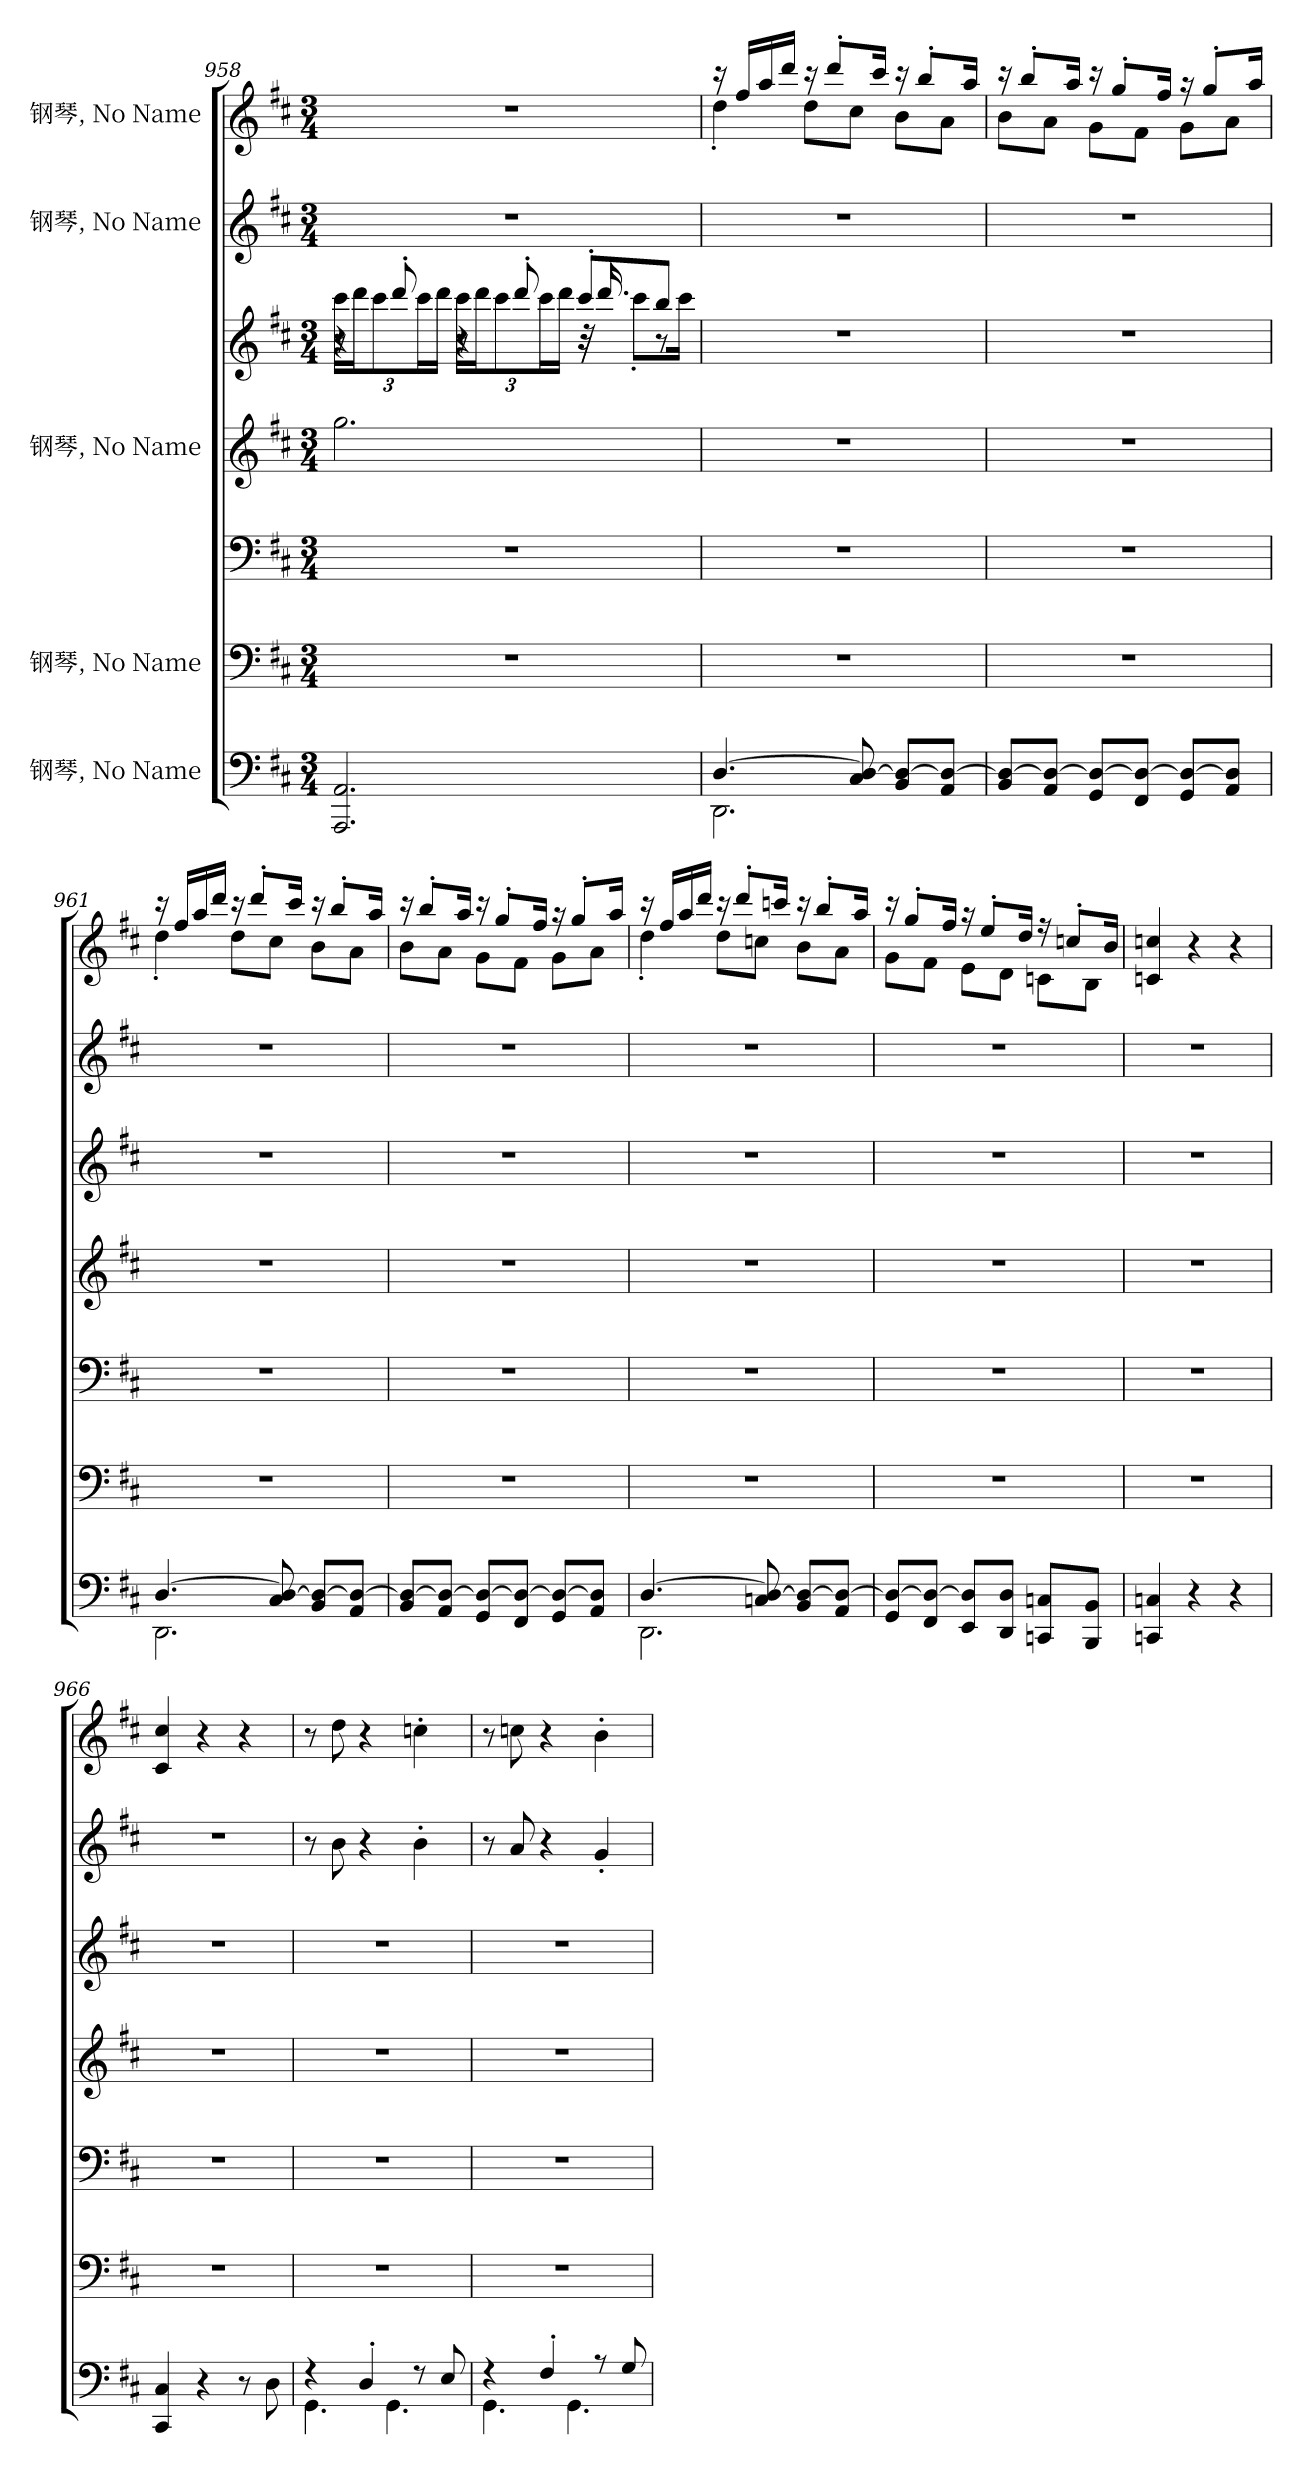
**kern	**kern	**kern	**kern	**kern	**kern	**kern
*part5	*part4	*part4	*part3	*part3	*part2	*part1
*staff7	*staff6	*staff5	*staff4	*staff3	*staff2	*staff1
*I"钢琴, No Name	*I"钢琴, No Name	*	*I"钢琴, No Name	*	*I"钢琴, No Name	*I"钢琴, No Name
*clefF4	*clefF4	*clefF4	*clefG2	*clefG2	*clefG2	*clefG2
*k[f#c#]	*k[f#c#]	*k[f#c#]	*k[f#c#]	*k[f#c#]	*k[f#c#]	*k[f#c#]
*M3/4	*M3/4	*M3/4	*M3/4	*M3/4	*M3/4	*M3/4
=958	=958	=958	=958	=958	=958	=958
*	*	*	*	*^	*	*
*	*	*	*	*	*Xbrackettup	*	*
*	*	*	*	*	*^	*	*
2.AAA/ 2.AA/	2.r	2.r	2.gg\	4r	24ccc#\LL	8r	2.r	2.r
.	.	.	.	.	24ddd\J	.	.	.
.	.	.	.	.	12ccc#\	.	.	.
.	.	.	.	.	.	8ddd'/	.	.
.	.	.	.	.	24ccc#\L	.	.	.
.	.	.	.	.	24ddd\JJ	.	.	.
.	.	.	.	4r	24ccc#\LL	8r	.	.
.	.	.	.	.	24ddd\J	.	.	.
.	.	.	.	.	12ccc#\	.	.	.
.	.	.	.	.	.	8ddd'/	.	.
.	.	.	.	.	24ccc#\L	.	.	.
.	.	.	.	.	24ddd\JJ	.	.	.
.	.	.	.	32r	16r	8ccc#'/L	.	.
.	.	.	.	16.ddd/	.	.	.	.
.	.	.	.	.	8ccc#'\L	.	.	.
.	.	.	.	8r	.	8bb/J	.	.
.	.	.	.	.	16ccc#\Jk	.	.	.
*	*	*	*	*v	*v	*v	*	*
!!LO:PB:g=z
=959	=959	=959	=959	=959	=959	=959
*^	*	*	*	*	*	*^
[4.D/	2.DD\	2.r	2.r	2.r	2.r	2.r	16r	4dd'\
.	.	.	.	.	.	.	16ff#/LL	.
.	.	.	.	.	.	.	16aa/	.
.	.	.	.	.	.	.	16ddd/JJ	.
.	.	.	.	.	.	.	16r	8dd\L
.	.	.	.	.	.	.	8ddd'/L	.
8C#/ 8D/_	.	.	.	.	.	.	.	8cc#\J
.	.	.	.	.	.	.	16ccc#/Jk	.
8BB/ 8D/_L	.	.	.	.	.	.	16r	8b\L
.	.	.	.	.	.	.	8bb'/L	.
8AA/ 8D/_J	.	.	.	.	.	.	.	8a\J
.	.	.	.	.	.	.	16aa/Jk	.
*v	*v	*	*	*	*	*	*	*
=960	=960	=960	=960	=960	=960	=960	=960
8BB/ 8D/_L	2.r	2.r	2.r	2.r	2.r	16r	8b\L
.	.	.	.	.	.	8bb'/L	.
8AA/ 8D/_J	.	.	.	.	.	.	8a\J
.	.	.	.	.	.	16aa/Jk	.
8GG/ 8D/_L	.	.	.	.	.	16r	8g\L
.	.	.	.	.	.	8gg'/L	.
8FF#/ 8D/_J	.	.	.	.	.	.	8f#\J
.	.	.	.	.	.	16ff#/Jk	.
8GG/ 8D/_L	.	.	.	.	.	16r	8g\L
.	.	.	.	.	.	8gg'/L	.
8AA/ 8D/]J	.	.	.	.	.	.	8a\J
.	.	.	.	.	.	16aa/Jk	.
=961	=961	=961	=961	=961	=961	=961	=961
*^	*	*	*	*	*	*	*
[4.D/	2.DD\	2.r	2.r	2.r	2.r	2.r	16r	4dd'\
.	.	.	.	.	.	.	16ff#/LL	.
.	.	.	.	.	.	.	16aa/	.
.	.	.	.	.	.	.	16ddd/JJ	.
.	.	.	.	.	.	.	16r	8dd\L
.	.	.	.	.	.	.	8ddd'/L	.
8C#/ 8D/_	.	.	.	.	.	.	.	8cc#\J
.	.	.	.	.	.	.	16ccc#/Jk	.
8BB/ 8D/_L	.	.	.	.	.	.	16r	8b\L
.	.	.	.	.	.	.	8bb'/L	.
8AA/ 8D/_J	.	.	.	.	.	.	.	8a\J
.	.	.	.	.	.	.	16aa/Jk	.
*v	*v	*	*	*	*	*	*	*
!!LO:PB:g=z	!!
=962	=962	=962	=962	=962	=962	=962	=962
8BB/ 8D/_L	2.r	2.r	2.r	2.r	2.r	16r	8b\L
.	.	.	.	.	.	8bb'/L	.
8AA/ 8D/_J	.	.	.	.	.	.	8a\J
.	.	.	.	.	.	16aa/Jk	.
8GG/ 8D/_L	.	.	.	.	.	16r	8g\L
.	.	.	.	.	.	8gg'/L	.
8FF#/ 8D/_J	.	.	.	.	.	.	8f#\J
.	.	.	.	.	.	16ff#/Jk	.
8GG/ 8D/_L	.	.	.	.	.	16r	8g\L
.	.	.	.	.	.	8gg'/L	.
8AA/ 8D/]J	.	.	.	.	.	.	8a\J
.	.	.	.	.	.	16aa/Jk	.
=963	=963	=963	=963	=963	=963	=963	=963
*^	*	*	*	*	*	*	*
[4.D/	2.DD\	2.r	2.r	2.r	2.r	2.r	16r	4dd'\
.	.	.	.	.	.	.	16ff#/LL	.
.	.	.	.	.	.	.	16aa/	.
.	.	.	.	.	.	.	16ddd/JJ	.
.	.	.	.	.	.	.	16r	8dd\L
.	.	.	.	.	.	.	8ddd'/L	.
8Cn/ 8D/_	.	.	.	.	.	.	.	8ccn\J
.	.	.	.	.	.	.	16cccn/Jk	.
8BB/ 8D/_L	.	.	.	.	.	.	16r	8b\L
.	.	.	.	.	.	.	8bb'/L	.
8AA/ 8D/_J	.	.	.	.	.	.	.	8a\J
.	.	.	.	.	.	.	16aa/Jk	.
*v	*v	*	*	*	*	*	*	*
=964	=964	=964	=964	=964	=964	=964	=964
8GG/ 8D/_L	2.r	2.r	2.r	2.r	2.r	16r	8g\L
.	.	.	.	.	.	8gg'/L	.
8FF#/ 8D/_J	.	.	.	.	.	.	8f#\J
.	.	.	.	.	.	16ff#/Jk	.
8EE/ 8D/]L	.	.	.	.	.	16r	8e\L
.	.	.	.	.	.	8ee'/L	.
8DD/ 8D/J	.	.	.	.	.	.	8d\J
.	.	.	.	.	.	16dd/Jk	.
8CCn/ 8Cn/L	.	.	.	.	.	16r	8cn\L
.	.	.	.	.	.	8ccn'/L	.
8BBB/ 8BB/J	.	.	.	.	.	.	8B\J
*	*	*	*	*	*	*MM149	*
.	.	.	.	.	.	16b/Jk	.
*	*	*	*	*	*	*v	*v
!!LO:PB:g=z
=965	=965	=965	=965	=965	=965	=965
4CCn/ 4Cn/	2.r	2.r	2.r	2.r	2.r	4cn/ 4ccn/
4r	.	.	.	.	.	4r
4r	.	.	.	.	.	4r
=966	=966	=966	=966	=966	=966	=966
4CC#/ 4C#/	2.r	2.r	2.r	2.r	2.r	4c#/ 4cc#/
4r	.	.	.	.	.	4r
*	*	*	*	*	*	*MM123
8r	.	.	.	.	.	4r
8D\	.	.	.	.	.	.
=967	=967	=967	=967	=967	=967	=967
*	*	*	*	*	*	*MM124
*^	*	*	*	*	*	*
4r	4.GG\	2.r	2.r	2.r	2.r	8r	8r
.	.	.	.	.	.	8b\	8dd\
4D'/	.	.	.	.	.	4r	4r
.	4.GG\	.	.	.	.	.	.
8r	.	.	.	.	.	4b'\	4ccn'\
8E/	.	.	.	.	.	.	.
=968	=968	=968	=968	=968	=968	=968	=968
4r	4.GG\	2.r	2.r	2.r	2.r	8r	8r
.	.	.	.	.	.	8a/	8ccn\
4F#'/	.	.	.	.	.	4r	4r
.	4.GG\	.	.	.	.	.	.
8r	.	.	.	.	.	4g'/	4b'\
8G/	.	.	.	.	.	.	.
*v	*v	*	*	*	*	*	*
=	=	=	=	=	=	=
*-	*-	*-	*-	*-	*-	*-
